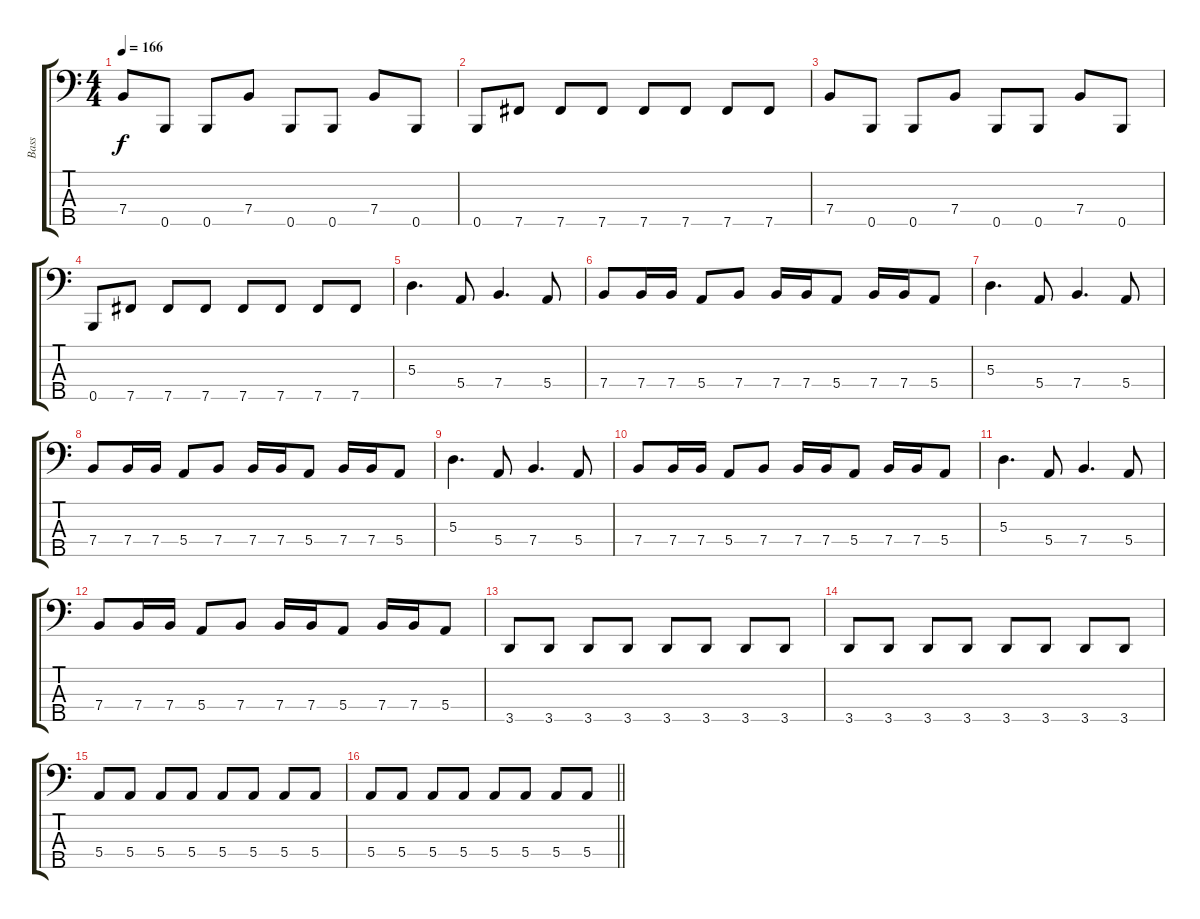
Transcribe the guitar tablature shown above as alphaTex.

\track ("Bass" "Bass") {instrument electricbassfinger}
\staff {score tabs}
\tuning (G2 D2 A1 E1 B0) {hide}
\ts (4 4)
\tempo 166
\clef f4
\ks c
7.4.8{dy f} 0.5.8 0.5.8 7.4.8 0.5.8 0.5.8 7.4.8 0.5.8 |
0.5.8 7.5.8 7.5.8 7.5.8 7.5.8 7.5.8 7.5.8 7.5.8 |
7.4.8 0.5.8 0.5.8 7.4.8 0.5.8 0.5.8 7.4.8 0.5.8 |
0.5.8 7.5.8 7.5.8 7.5.8 7.5.8 7.5.8 7.5.8 7.5.8 |
5.3.4{d} 5.4.8 7.4.4{d} 5.4.8 |
7.4.8 7.4.16 7.4.16 5.4.8 7.4.8 7.4.16 7.4.16 5.4.8 7.4.16 7.4.16 5.4.8 |
5.3.4{d} 5.4.8 7.4.4{d} 5.4.8 |
7.4.8 7.4.16 7.4.16 5.4.8 7.4.8 7.4.16 7.4.16 5.4.8 7.4.16 7.4.16 5.4.8 |
5.3.4{d} 5.4.8 7.4.4{d} 5.4.8 |
7.4.8 7.4.16 7.4.16 5.4.8 7.4.8 7.4.16 7.4.16 5.4.8 7.4.16 7.4.16 5.4.8 |
5.3.4{d} 5.4.8 7.4.4{d} 5.4.8 |
7.4.8 7.4.16 7.4.16 5.4.8 7.4.8 7.4.16 7.4.16 5.4.8 7.4.16 7.4.16 5.4.8 |
3.5.8 3.5.8 3.5.8 3.5.8 3.5.8 3.5.8 3.5.8 3.5.8 |
3.5.8 3.5.8 3.5.8 3.5.8 3.5.8 3.5.8 3.5.8 3.5.8 |
5.4.8 5.4.8 5.4.8 5.4.8 5.4.8 5.4.8 5.4.8 5.4.8 |
\barLineRight lightlight
5.4.8 5.4.8 5.4.8 5.4.8 5.4.8 5.4.8 5.4.8 5.4.8
